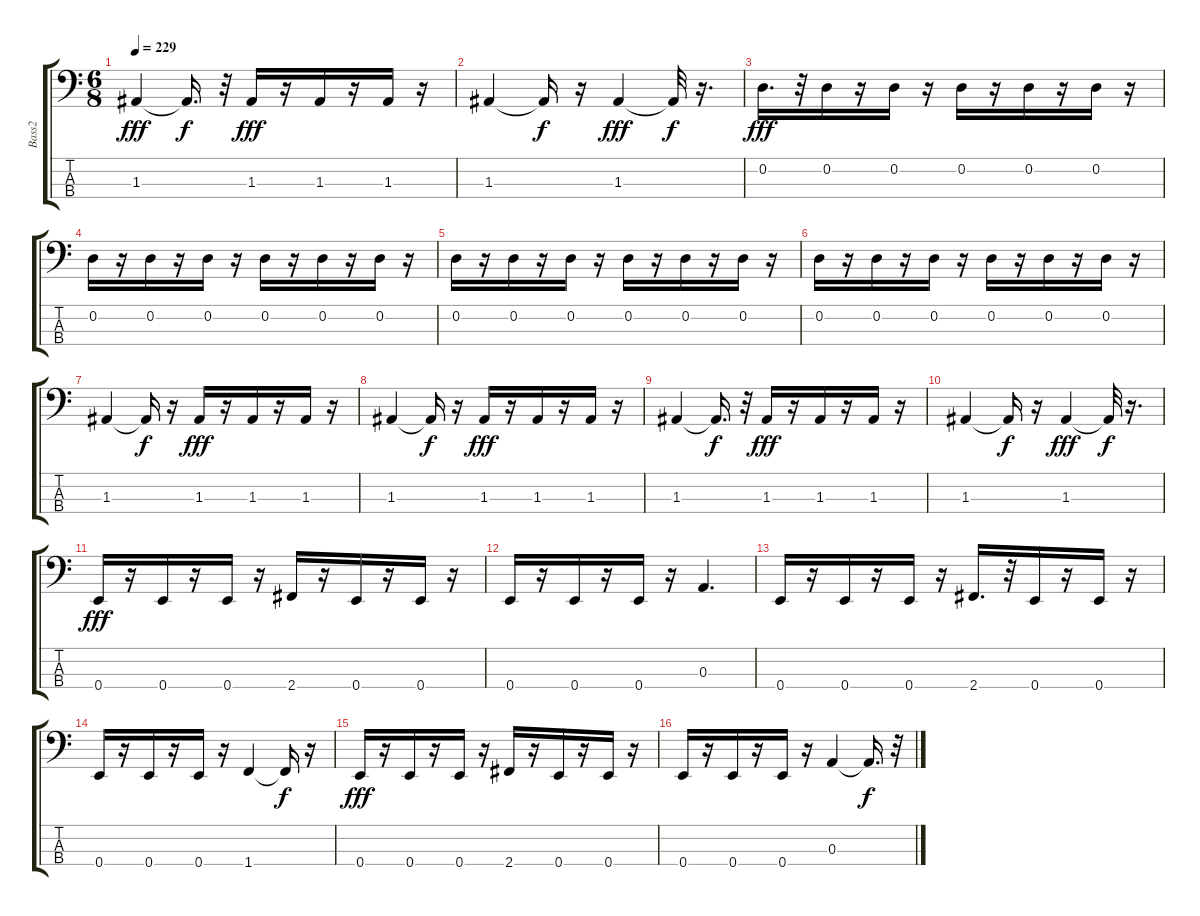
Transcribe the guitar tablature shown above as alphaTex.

\track ("Bass2" "Bass2") {instrument electricbassfinger}
\staff {score tabs}
\tuning (G2 D2 A1 E1) {hide}
\ts (6 8)
\tempo 229
\clef f4
\ks c
1.3.4{dy fff} 1.3{t}.16{d dy f} r.32 1.3.16{dy fff} r.16 1.3.16 r.16 1.3.16 r.16 |
1.3.4 1.3{t}.16{dy f} r.16 1.3.4{dy fff} 1.3{t}.32{dy f} r.16{d} |
0.2.16{d dy fff} r.32 0.2.16 r.16 0.2.16 r.16 0.2.16 r.16 0.2.16 r.16 0.2.16 r.16 |
0.2.16 r.16 0.2.16 r.16 0.2.16 r.16 0.2.16 r.16 0.2.16 r.16 0.2.16 r.16 |
0.2.16 r.16 0.2.16 r.16 0.2.16 r.16 0.2.16 r.16 0.2.16 r.16 0.2.16 r.16 |
0.2.16 r.16 0.2.16 r.16 0.2.16 r.16 0.2.16 r.16 0.2.16 r.16 0.2.16 r.16 |
1.3.4 1.3{t}.16{dy f} r.16 1.3.16{dy fff} r.16 1.3.16 r.16 1.3.16 r.16 |
1.3.4 1.3{t}.16{dy f} r.16 1.3.16{dy fff} r.16 1.3.16 r.16 1.3.16 r.16 |
1.3.4 1.3{t}.16{d dy f} r.32 1.3.16{dy fff} r.16 1.3.16 r.16 1.3.16 r.16 |
1.3.4 1.3{t}.16{dy f} r.16 1.3.4{dy fff} 1.3{t}.32{dy f} r.16{d} |
0.4.16{dy fff} r.16 0.4.16 r.16 0.4.16 r.16 2.4.16 r.16 0.4.16 r.16 0.4.16 r.16 |
0.4.16 r.16 0.4.16 r.16 0.4.16 r.16 0.3.4{d} |
0.4.16 r.16 0.4.16 r.16 0.4.16 r.16 2.4.16{d} r.32 0.4.16 r.16 0.4.16 r.16 |
0.4.16 r.16 0.4.16 r.16 0.4.16 r.16 1.4.4 1.4{t}.16{dy f} r.16 |
0.4.16{dy fff} r.16 0.4.16 r.16 0.4.16 r.16 2.4.16 r.16 0.4.16 r.16 0.4.16 r.16 |
0.4.16 r.16 0.4.16 r.16 0.4.16 r.16 0.3.4 0.3{t}.16{d dy f} r.32
